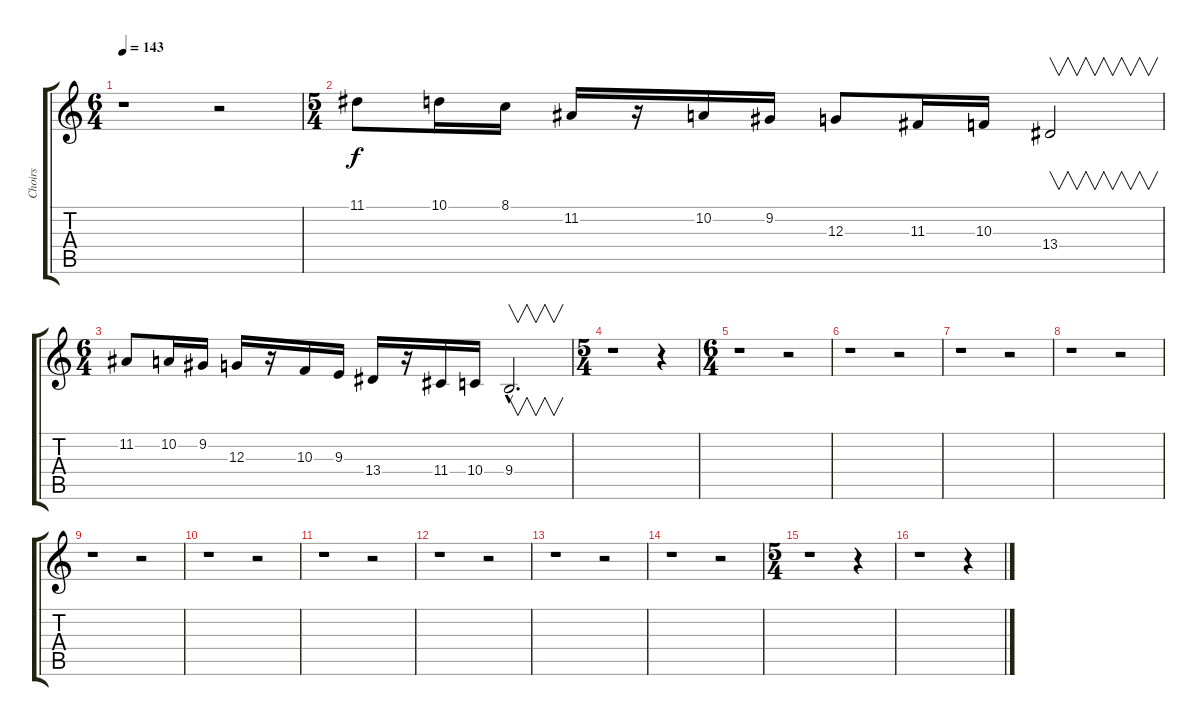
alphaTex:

\track ("Choirs" "Choirs") {instrument choiraahs}
\staff {score tabs}
\tuning (E4 B3 G3 D3 A2 E2) {hide}
\ts (6 4)
\tempo 143
\clef g2
\ks c
r.1{dy f} r.2 |
\ts (5 4)
11.1.8{instrument oboe} 10.1.16 8.1.16{instrument oboe} 11.2.16{instrument oboe} r.16 10.2.16 9.2.16{instrument oboe} 12.3.8 11.3.16{instrument oboe} 10.3.16 13.4.2{v instrument oboe} |
\ts (6 4)
11.2.8{instrument oboe} 10.2.16{instrument oboe} 9.2.16 12.3.16{instrument oboe} r.16 10.3.16{instrument oboe} 9.3.16 13.4.16{instrument oboe} r.16 11.4.16 10.4.16 9.4{hac}.2{v d instrument oboe} |
\ts (5 4)
r.1{instrument choiraahs} r.4 |
\ts (6 4)
r.1 r.2 |
r.1 r.2 |
r.1 r.2 |
r.1 r.2 |
r.1 r.2 |
r.1 r.2 |
r.1 r.2 |
r.1 r.2 |
r.1 r.2 |
r.1 r.2 |
\ts (5 4)
r.1 r.4 |
r.1 r.4
